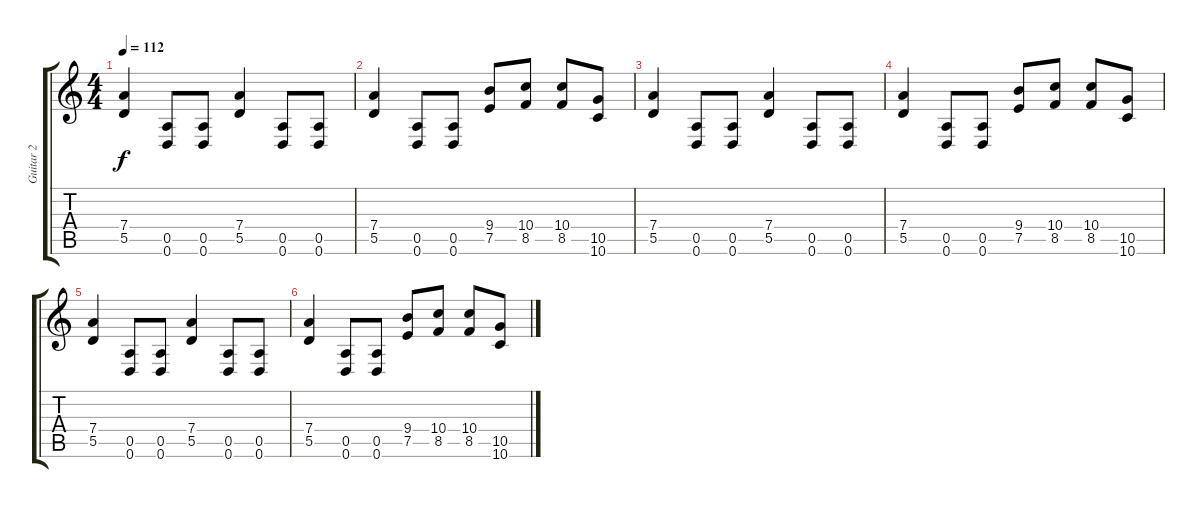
\track ("Guitar 2" "Guitar 2") {instrument overdrivenguitar}
\staff {score tabs}
\tuning (E4 B3 G3 D3 A2 D2) {hide}
\ts (4 4)
\tempo 112
\clef g2
\ks c
(7.4 5.5).4{dy f} (0.5 0.6).8 (0.5 0.6).8 (7.4 5.5).4 (0.5 0.6).8 (0.5 0.6).8 |
(7.4 5.5).4 (0.5 0.6).8 (0.5 0.6).8 (9.4 7.5).8 (10.4 8.5).8 (10.4 8.5).8 (10.5 10.6).8 |
(7.4 5.5).4{volume 0} (0.5 0.6).8 (0.5 0.6).8 (7.4 5.5).4 (0.5 0.6).8 (0.5 0.6).8 |
(7.4 5.5).4 (0.5 0.6).8 (0.5 0.6).8 (9.4 7.5).8 (10.4 8.5).8 (10.4 8.5).8 (10.5 10.6).8 |
(7.4 5.5).4 (0.5 0.6).8 (0.5 0.6).8 (7.4 5.5).4 (0.5 0.6).8 (0.5 0.6).8 |
(7.4 5.5).4 (0.5 0.6).8 (0.5 0.6).8 (9.4 7.5).8 (10.4 8.5).8 (10.4 8.5).8 (10.5 10.6).8
